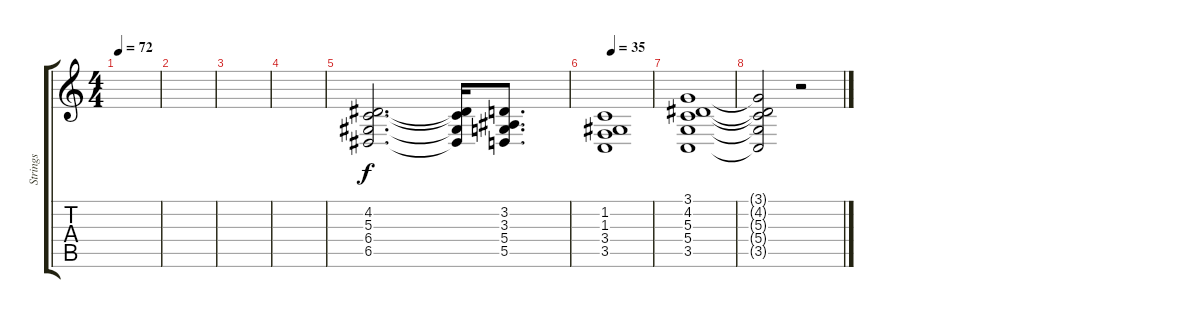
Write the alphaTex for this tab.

\track ("Strings " "Strings ") {instrument stringensemble1}
\staff {score tabs}
\tuning (E4 B3 G3 D3 A2 E2) {hide}
\ts (4 4)
\tempo 72
\clef g2
\ks c
|
|
|
|
(4.2 5.3 6.4 6.5).2{d} (4.2{t} 5.3{t} 6.4{t} 6.5{t}).16 (3.2 3.3 5.4 5.5).8{d} |
\tempo 35
(1.2 1.3 3.4 3.5).1 |
(3.1 4.2 5.3 5.4 3.5).1 |
(3.1{t} 4.2{t} 5.3{t} 5.4{t} 3.5{t}).2 r.2
